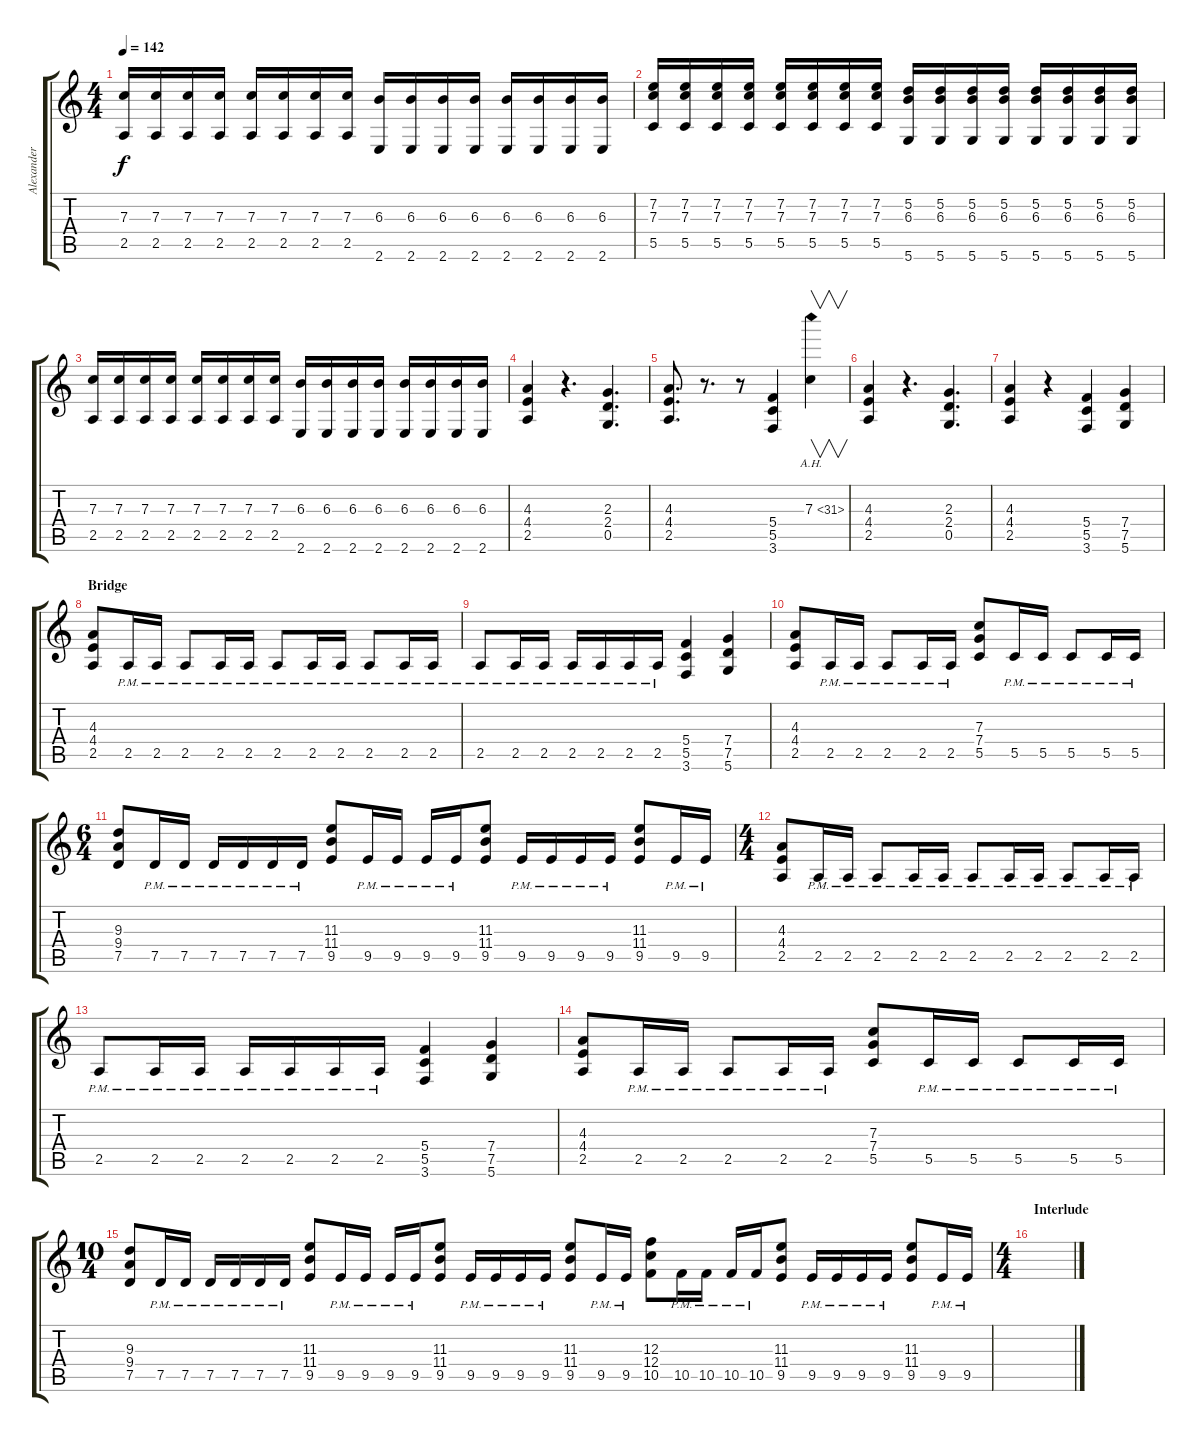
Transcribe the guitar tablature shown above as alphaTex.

\track ("Alexander Kuoppala" "Alexander ") {instrument distortionguitar}
\staff {score tabs}
\tuning (D4 A3 F3 C3 G2 D2) {hide}
\ts (4 4)
\tempo 142
\clef g2
\ks c
(7.3 2.5).16{dy f} (7.3 2.5).16 (7.3 2.5).16 (7.3 2.5).16 (7.3 2.5).16 (7.3 2.5).16 (7.3 2.5).16 (7.3 2.5).16 (6.3 2.6).16 (6.3 2.6).16 (6.3 2.6).16 (6.3 2.6).16 (6.3 2.6).16 (6.3 2.6).16 (6.3 2.6).16 (6.3 2.6).16 |
(7.2 7.3 5.5).16 (7.2 7.3 5.5).16 (7.2 7.3 5.5).16 (7.2 7.3 5.5).16 (7.2 7.3 5.5).16 (7.2 7.3 5.5).16 (7.2 7.3 5.5).16 (7.2 7.3 5.5).16 (5.2 6.3 5.6).16 (5.2 6.3 5.6).16 (5.2 6.3 5.6).16 (5.2 6.3 5.6).16 (5.2 6.3 5.6).16 (5.2 6.3 5.6).16 (5.2 6.3 5.6).16 (5.2 6.3 5.6).16 |
(7.3 2.5).16 (7.3 2.5).16 (7.3 2.5).16 (7.3 2.5).16 (7.3 2.5).16 (7.3 2.5).16 (7.3 2.5).16 (7.3 2.5).16 (6.3 2.6).16 (6.3 2.6).16 (6.3 2.6).16 (6.3 2.6).16 (6.3 2.6).16 (6.3 2.6).16 (6.3 2.6).16 (6.3 2.6).16 |
(4.3 4.4 2.5).4 r.4{d} (2.3 2.4 0.5).4{d} |
(4.3 4.4 2.5).8{d} r.8{d} r.8 (5.4 5.5 3.6).4 7.3{ah 24}.4{v} |
(4.3 4.4 2.5).4 r.4{d} (2.3 2.4 0.5).4{d} |
(4.3 4.4 2.5).4 r.4 (5.4 5.5 3.6).4 (7.4 7.5 5.6).4 |
\section ("" "Bridge ")
(4.3 4.4 2.5).8 2.5{pm}.16 2.5{pm}.16 2.5{pm}.8 2.5{pm}.16 2.5{pm}.16 2.5{pm}.8 2.5{pm}.16 2.5{pm}.16 2.5{pm}.8 2.5{pm}.16 2.5{pm}.16 |
2.5{pm}.8 2.5{pm}.16 2.5{pm}.16 2.5{pm}.16 2.5{pm}.16 2.5{pm}.16 2.5{pm}.16 (5.4 5.5 3.6).4 (7.4 7.5 5.6).4 |
(4.3 4.4 2.5).8 2.5{pm}.16 2.5{pm}.16 2.5{pm}.8 2.5{pm}.16 2.5{pm}.16 (7.3 7.4 5.5).8 5.5{pm}.16 5.5{pm}.16 5.5{pm}.8 5.5{pm}.16 5.5{pm}.16 |
\ts (6 4)
(9.3 9.4 7.5).8 7.5{pm}.16 7.5{pm}.16 7.5{pm}.16 7.5{pm}.16 7.5{pm}.16 7.5{pm}.16 (11.3 11.4 9.5).8 9.5{pm}.16 9.5{pm}.16 9.5{pm}.16 9.5{pm}.16 (11.3 11.4 9.5).8 9.5{pm}.16 9.5{pm}.16 9.5{pm}.16 9.5{pm}.16 (11.3 11.4 9.5).8 9.5{pm}.16 9.5{pm}.16 |
\ts (4 4)
(4.3 4.4 2.5).8 2.5{pm}.16 2.5{pm}.16 2.5{pm}.8 2.5{pm}.16 2.5{pm}.16 2.5{pm}.8 2.5{pm}.16 2.5{pm}.16 2.5{pm}.8 2.5{pm}.16 2.5{pm}.16 |
2.5{pm}.8 2.5{pm}.16 2.5{pm}.16 2.5{pm}.16 2.5{pm}.16 2.5{pm}.16 2.5{pm}.16 (5.4 5.5 3.6).4 (7.4 7.5 5.6).4 |
(4.3 4.4 2.5).8 2.5{pm}.16 2.5{pm}.16 2.5{pm}.8 2.5{pm}.16 2.5{pm}.16 (7.3 7.4 5.5).8 5.5{pm}.16 5.5{pm}.16 5.5{pm}.8 5.5{pm}.16 5.5{pm}.16 |
\ts (10 4)
(9.3 9.4 7.5).8 7.5{pm}.16 7.5{pm}.16 7.5{pm}.16 7.5{pm}.16 7.5{pm}.16 7.5{pm}.16 (11.3 11.4 9.5).8 9.5{pm}.16 9.5{pm}.16 9.5{pm}.16 9.5{pm}.16 (11.3 11.4 9.5).8 9.5{pm}.16 9.5{pm}.16 9.5{pm}.16 9.5{pm}.16 (11.3 11.4 9.5).8 9.5{pm}.16 9.5{pm}.16 (12.3 12.4 10.5).8 10.5{pm}.16 10.5{pm}.16 10.5{pm}.16 10.5{pm}.16 (11.3 11.4 9.5).8 9.5{pm}.16 9.5{pm}.16 9.5{pm}.16 9.5{pm}.16 (11.3 11.4 9.5).8 9.5{pm}.16 9.5{pm}.16 |
\ts (4 4)
\section ("" "Interlude")
